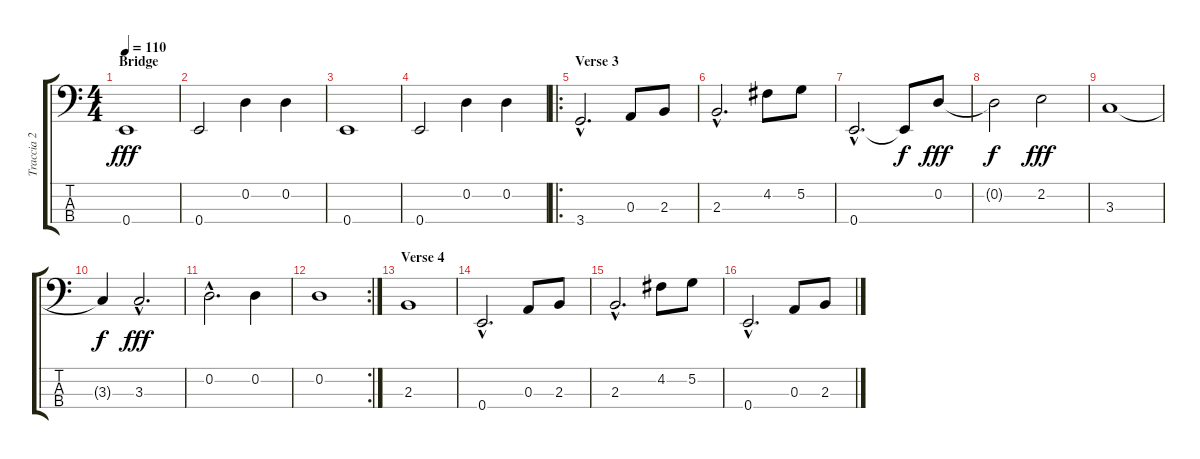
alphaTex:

\track ("Traccia 2" "Traccia 2") {instrument electricbasspick}
\staff {score tabs}
\tuning (G2 D2 A1 E1) {hide}
\ts (4 4)
\section ("" "Bridge")
\tempo 110
\clef f4
\ks c
0.4.1{dy fff} |
0.4.2 0.2.4 0.2.4 |
0.4.1 |
0.4.2 0.2.4 0.2.4 |
\ro
\section ("" "Verse 3")
3.4{hac}.2{d} 0.3.8 2.3.8 |
2.3{hac}.2{d} 4.2.8 5.2.8 |
0.4{hac}.2{d} 0.4{t}.8{dy f} 0.2.8{dy fff} |
0.2{t}.2{dy f} 2.2.2{dy fff} |
3.3.1 |
3.3{t}.4{dy f} 3.3{hac}.2{d dy fff} |
0.2{hac}.2{d} 0.2.4 |
\rc 2
0.2.1 |
\section ("" "Verse 4")
2.3.1 |
0.4{hac}.2{d} 0.3.8 2.3.8 |
2.3{hac}.2{d} 4.2.8 5.2.8 |
0.4{hac}.2{d} 0.3.8 2.3.8
